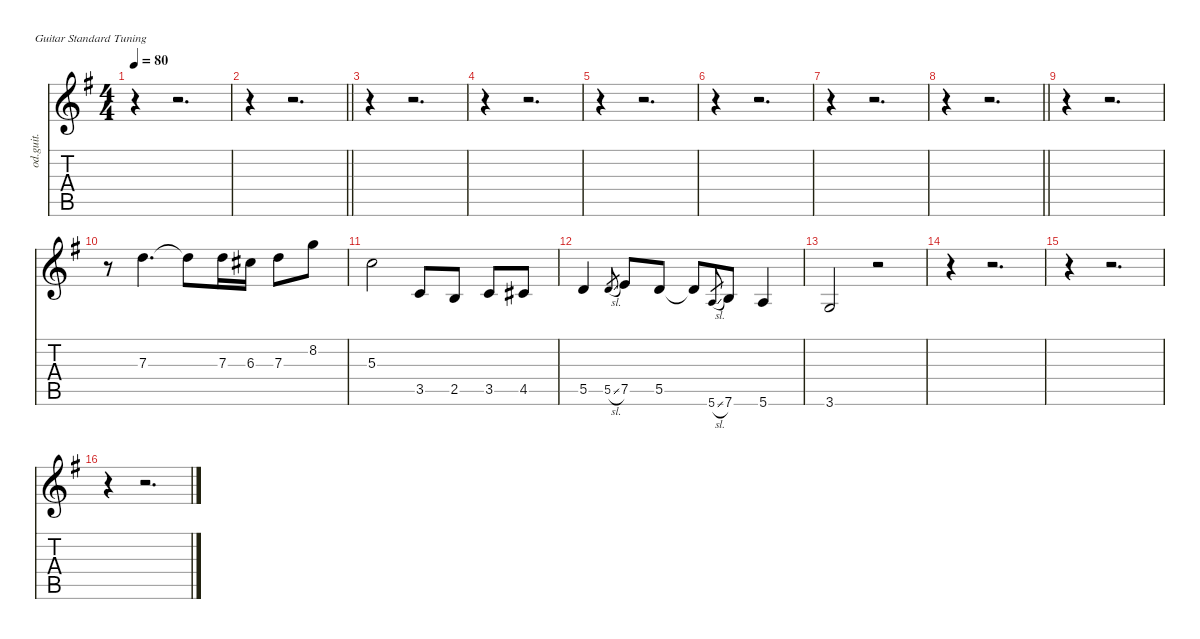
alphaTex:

\defaultSystemsLayout 4
\hideDynamics
\bracketExtendMode nobrackets
\otherSystemsTrackNameOrientation horizontal
\track ("Electric Guitar 2 (Mick Ronson)" "od.guit.") {instrument overdrivenguitar}
\staff {score tabs}
\tuning (E4 B3 G3 D3 A2 E2)
\ts (4 4)
\tempo 80
\clef g2
\ks g
r.4{dy f instrument overdrivenguitar beam Down} r.2{d beam Down} |
\barLineRight lightlight
r.4{beam Down} r.2{d beam Down} |
r.4{beam Down} r.2{d beam Down} |
r.4{beam Down} r.2{d beam Down} |
r.4{beam Down} r.2{d beam Down} |
r.4{beam Down} r.2{d beam Down} |
r.4{beam Down} r.2{d beam Down} |
\barLineRight lightlight
r.4{beam Down} r.2{d beam Down} |
r.4{beam Down} r.2{d beam Down} |
r.8{beam Down} 7.3{acc forcenatural}.4{d beam Down} 7.3{t acc forcenatural}.8{beam Down} 7.3{acc forcenatural}.16{beam Down} 6.3{acc #}.16{beam Down} 7.3{acc forcenatural}.8{beam Down} 8.2{acc forcenatural}.8{beam Down} |
5.3{acc forcenatural}.2{beam Down} 3.5{acc forcenatural}.8{beam Up} 2.5{acc forcenatural}.8{beam Up} 3.5{acc forcenatural}.8{beam Up} 4.5{acc #}.8{beam Up} |
5.5{acc forcenatural}.4{beam Up} 5.5{sl acc forcenatural}.8{gr dy mf beam Up} 7.5{acc forcenatural}.8{dy f beam Up} 5.5{acc forcenatural}.8{beam Up} 5.5{t acc forcenatural}.8{beam Up} 5.6{sl acc forcenatural}.8{gr dy mf beam Up} 7.6{acc forcenatural}.8{dy f beam Up} 5.6{acc forcenatural}.4{beam Up} |
3.6{acc forcenatural}.2{beam Up} r.2{beam Up} |
r.4{beam Down} r.2{d beam Down} |
r.4{beam Down} r.2{d beam Down} |
r.4{beam Down} r.2{d beam Down}
